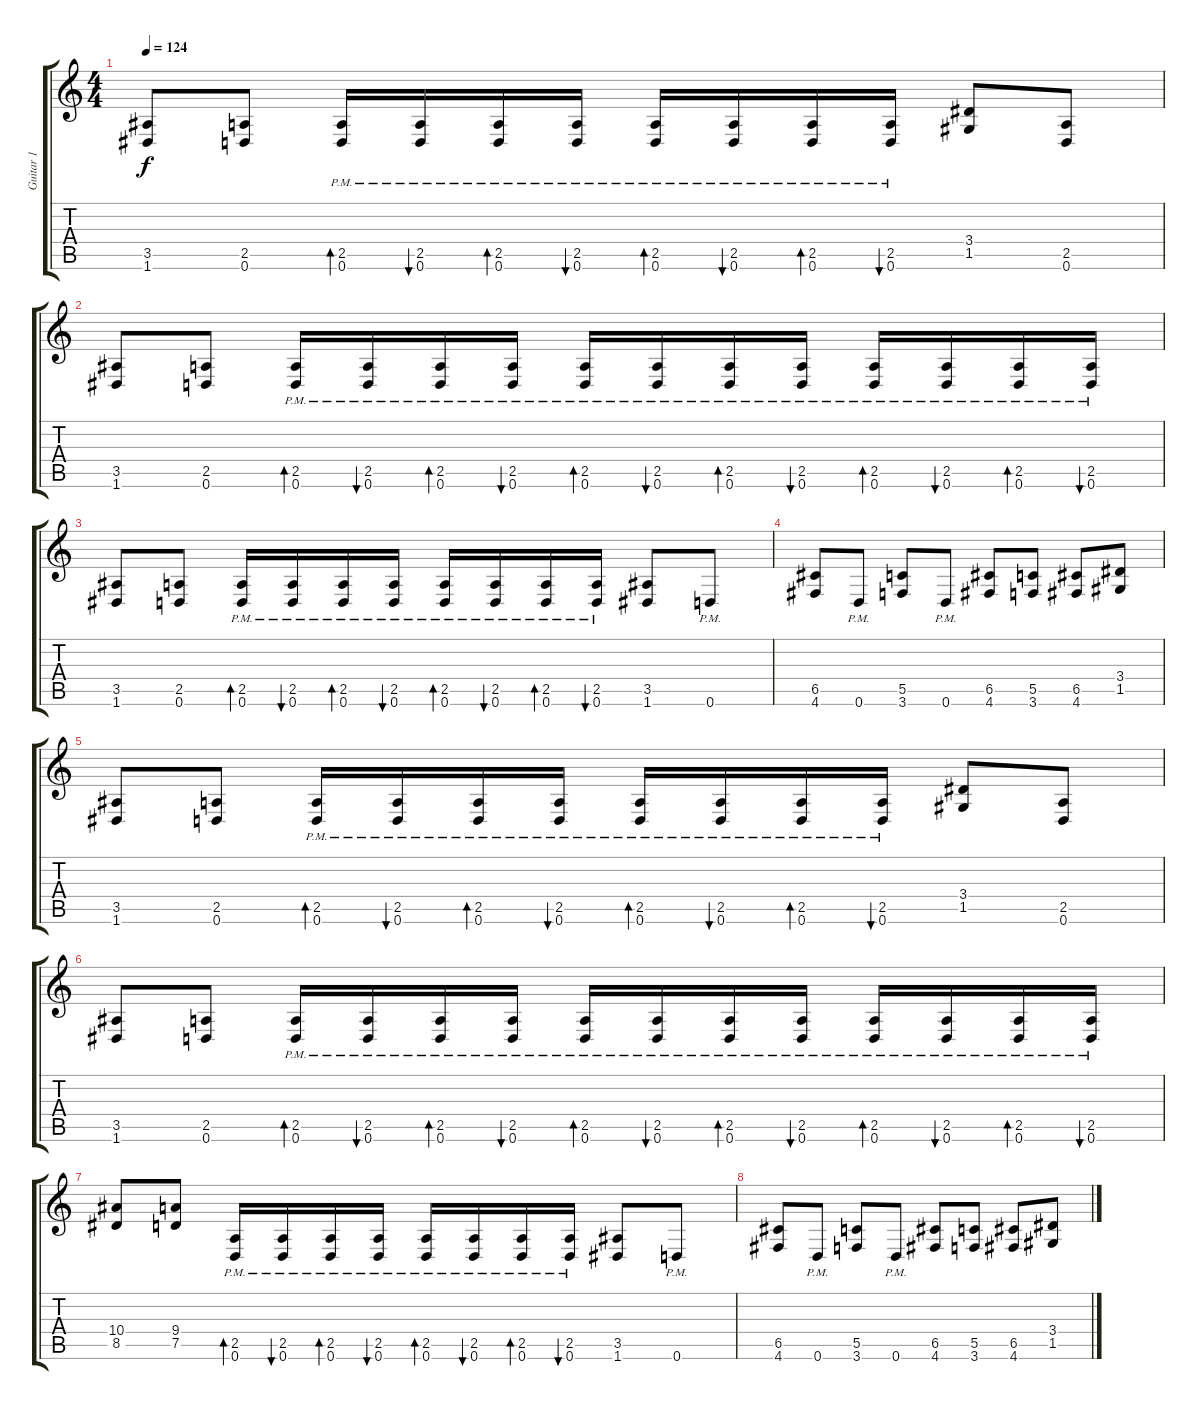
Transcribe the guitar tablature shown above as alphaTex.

\track ("Guitar 1" "Guitar 1") {instrument distortionguitar}
\staff {score tabs}
\tuning (D4 A3 F3 C3 G2 D2) {hide}
\ts (4 4)
\tempo 124
\clef g2
\ks c
(3.5 1.6).8{dy f} (2.5 0.6).8 (2.5{pm} 0.6{pm}).16{bd 60} (2.5{pm} 0.6{pm}).16{bu 60} (2.5{pm} 0.6{pm}).16{bd 60} (2.5{pm} 0.6{pm}).16{bu 60} (2.5{pm} 0.6{pm}).16{bd 60} (2.5{pm} 0.6{pm}).16{bu 60} (2.5{pm} 0.6{pm}).16{bd 60} (2.5{pm} 0.6{pm}).16{bu 60} (3.4 1.5).8 (2.5 0.6).8 |
(3.5 1.6).8 (2.5 0.6).8 (2.5{pm} 0.6{pm}).16{bd 60} (2.5{pm} 0.6{pm}).16{bu 60} (2.5{pm} 0.6{pm}).16{bd 60} (2.5{pm} 0.6{pm}).16{bu 60} (2.5{pm} 0.6{pm}).16{bd 60} (2.5{pm} 0.6{pm}).16{bu 60} (2.5{pm} 0.6{pm}).16{bd 60} (2.5{pm} 0.6{pm}).16{bu 60} (2.5{pm} 0.6{pm}).16{bd 60} (2.5{pm} 0.6{pm}).16{bu 60} (2.5{pm} 0.6{pm}).16{bd 60} (2.5{pm} 0.6{pm}).16{bu 60} |
(3.5 1.6).8 (2.5 0.6).8 (2.5{pm} 0.6{pm}).16{bd 60} (2.5{pm} 0.6{pm}).16{bu 60} (2.5{pm} 0.6{pm}).16{bd 60} (2.5{pm} 0.6{pm}).16{bu 60} (2.5{pm} 0.6{pm}).16{bd 60} (2.5{pm} 0.6{pm}).16{bu 60} (2.5{pm} 0.6{pm}).16{bd 60} (2.5{pm} 0.6{pm}).16{bu 60} (3.5 1.6).8 0.6{pm}.8 |
(6.5 4.6).8 0.6{pm}.8 (5.5 3.6).8 0.6{pm}.8 (6.5 4.6).8 (5.5 3.6).8 (6.5 4.6).8 (3.4 1.5).8 |
(3.5 1.6).8 (2.5 0.6).8 (2.5{pm} 0.6{pm}).16{bd 60} (2.5{pm} 0.6{pm}).16{bu 60} (2.5{pm} 0.6{pm}).16{bd 60} (2.5{pm} 0.6{pm}).16{bu 60} (2.5{pm} 0.6{pm}).16{bd 60} (2.5{pm} 0.6{pm}).16{bu 60} (2.5{pm} 0.6{pm}).16{bd 60} (2.5{pm} 0.6{pm}).16{bu 60} (3.4 1.5).8 (2.5 0.6).8 |
(3.5 1.6).8 (2.5 0.6).8 (2.5{pm} 0.6{pm}).16{bd 60} (2.5{pm} 0.6{pm}).16{bu 60} (2.5{pm} 0.6{pm}).16{bd 60} (2.5{pm} 0.6{pm}).16{bu 60} (2.5{pm} 0.6{pm}).16{bd 60} (2.5{pm} 0.6{pm}).16{bu 60} (2.5{pm} 0.6{pm}).16{bd 60} (2.5{pm} 0.6{pm}).16{bu 60} (2.5{pm} 0.6{pm}).16{bd 60} (2.5{pm} 0.6{pm}).16{bu 60} (2.5{pm} 0.6{pm}).16{bd 60} (2.5{pm} 0.6{pm}).16{bu 60} |
(10.4 8.5).8 (9.4 7.5).8 (2.5{pm} 0.6{pm}).16{bd 60} (2.5{pm} 0.6{pm}).16{bu 60} (2.5{pm} 0.6{pm}).16{bd 60} (2.5{pm} 0.6{pm}).16{bu 60} (2.5{pm} 0.6{pm}).16{bd 60} (2.5{pm} 0.6{pm}).16{bu 60} (2.5{pm} 0.6{pm}).16{bd 60} (2.5{pm} 0.6{pm}).16{bu 60} (3.5 1.6).8 0.6{pm}.8 |
(6.5 4.6).8 0.6{pm}.8 (5.5 3.6).8 0.6{pm}.8 (6.5 4.6).8 (5.5 3.6).8 (6.5 4.6).8 (3.4 1.5).8
